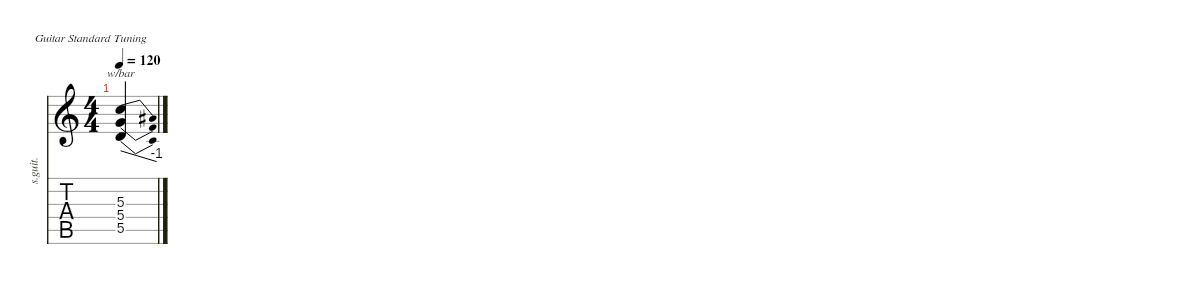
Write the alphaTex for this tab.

\defaultSystemsLayout 4
\hideDynamics
\bracketExtendMode nobrackets
\otherSystemsTrackNameOrientation horizontal
\track ("Steel Guitar" "s.guit.") {instrument acousticguitarsteel}
\staff {score tabs}
\tuning (E4 B3 G3 D3 A2 E2)
\ts (4 4)
\tempo 120
\clef g2
\ks c
(5.3 5.4 5.5).4{tbe (dive default 0 0 59.4 -4) dy mf instrument acousticguitarsteel beam Up}
